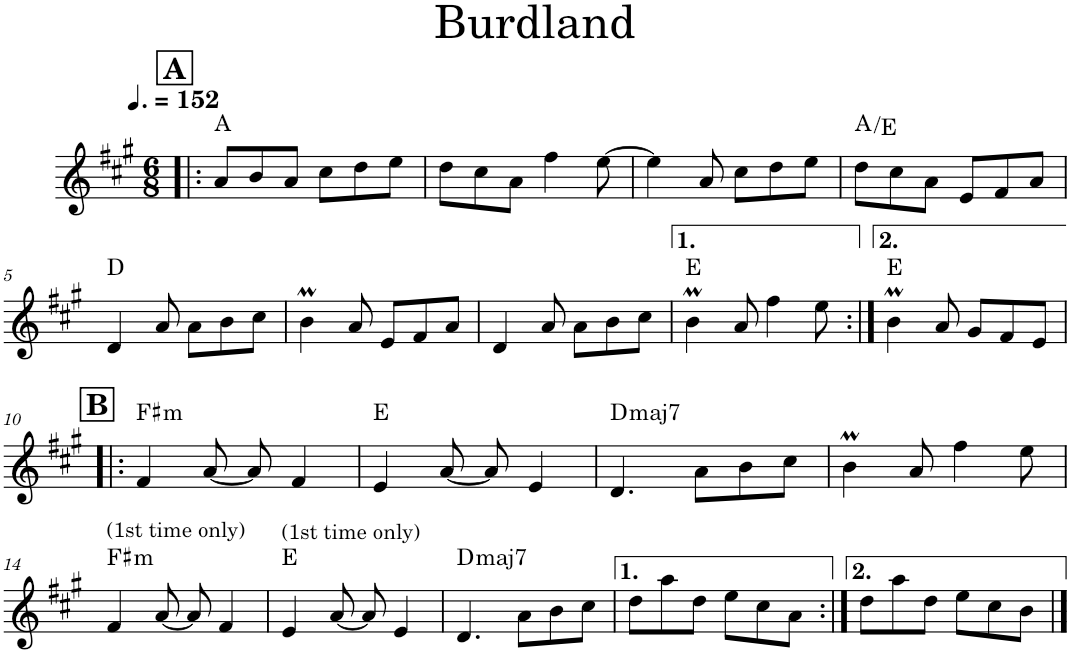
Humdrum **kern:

**kern	**harte
*part1	*part1
*staff1	*
*I"Piano	*
*I'Pno.	*
*clefG2	*
*k[f#c#g#]	*
*M6/8	*
*MM228	*
!!LO:REH:place=s1:a:B:cj:fs=14:t=A
=1!|:	=1!|:
8a/L	A:maj
8b/	.
8a/J	.
8cc#\L	.
8dd\	.
8ee\J	.
=2	=2
8dd\L	.
8cc#\	.
8a\J	.
4ff#\	.
[8ee\	.
=3	=3
4ee\]	.
8a/	.
8cc#\L	.
8dd\	.
8ee\J	.
=4	=4
8dd\L	A:maj/5
8cc#\	.
8a\J	.
8e/L	.
8f#/	.
8a/J	.
!!LO:LB:g=z
=5	=5
4d/	D:maj
8a/	.
8a\L	.
8b\	.
8cc#\J	.
=6	=6
4bM\	.
8a/	.
8e/L	.
8f#/	.
8a/J	.
=7	=7
4d/	.
8a/	.
8a\L	.
8b\	.
8cc#\J	.
=8	=8
4bM\	E:maj
8a/	.
4ff#\	.
8ee\	.
=9:|!	=9:|!
4bM\	E:maj
8a/	.
8g#/L	.
8f#/	.
8e/J	.
!!LO:LB:g=z
!!LO:REH:place=s1:a:B:cj:fs=14:t=B
=10!|:	=10!|:
!	!LO:H:kt=m
4f#/	F#:min
[8a/	.
8a/]	.
4f#/	.
=11	=11
4e/	E:maj
[8a/	.
8a/]	.
4e/	.
=12	=12
!	!LO:H:kt=maj7
4.d/	D:maj7
8a\L	.
8b\	.
8cc#\J	.
=13	=13
4bM\	.
8a/	.
4ff#\	.
8ee\	.
!!LO:LB:g=z
=14	=14
!LO:TX:a:t=(1st time only)	!LO:H:kt=m
4f#/	F#:min
[8a/	.
8a/]	.
4f#/	.
=15	=15
!LO:TX:a:t=(1st time only)	!
4e/	E:maj
[8a/	.
8a/]	.
4e/	.
=16	=16
!	!LO:H:kt=maj7
4.d/	D:maj7
8a\L	.
8b\	.
8cc#\J	.
=17	=17
8dd\L	.
8aa\	.
8dd\J	.
8ee\L	.
8cc#\	.
8a\J	.
=18:|!	=18:|!
8dd\L	.
8aa\	.
8dd\J	.
8ee\L	.
8cc#\	.
8b\J	.
==	==
*-	*-
